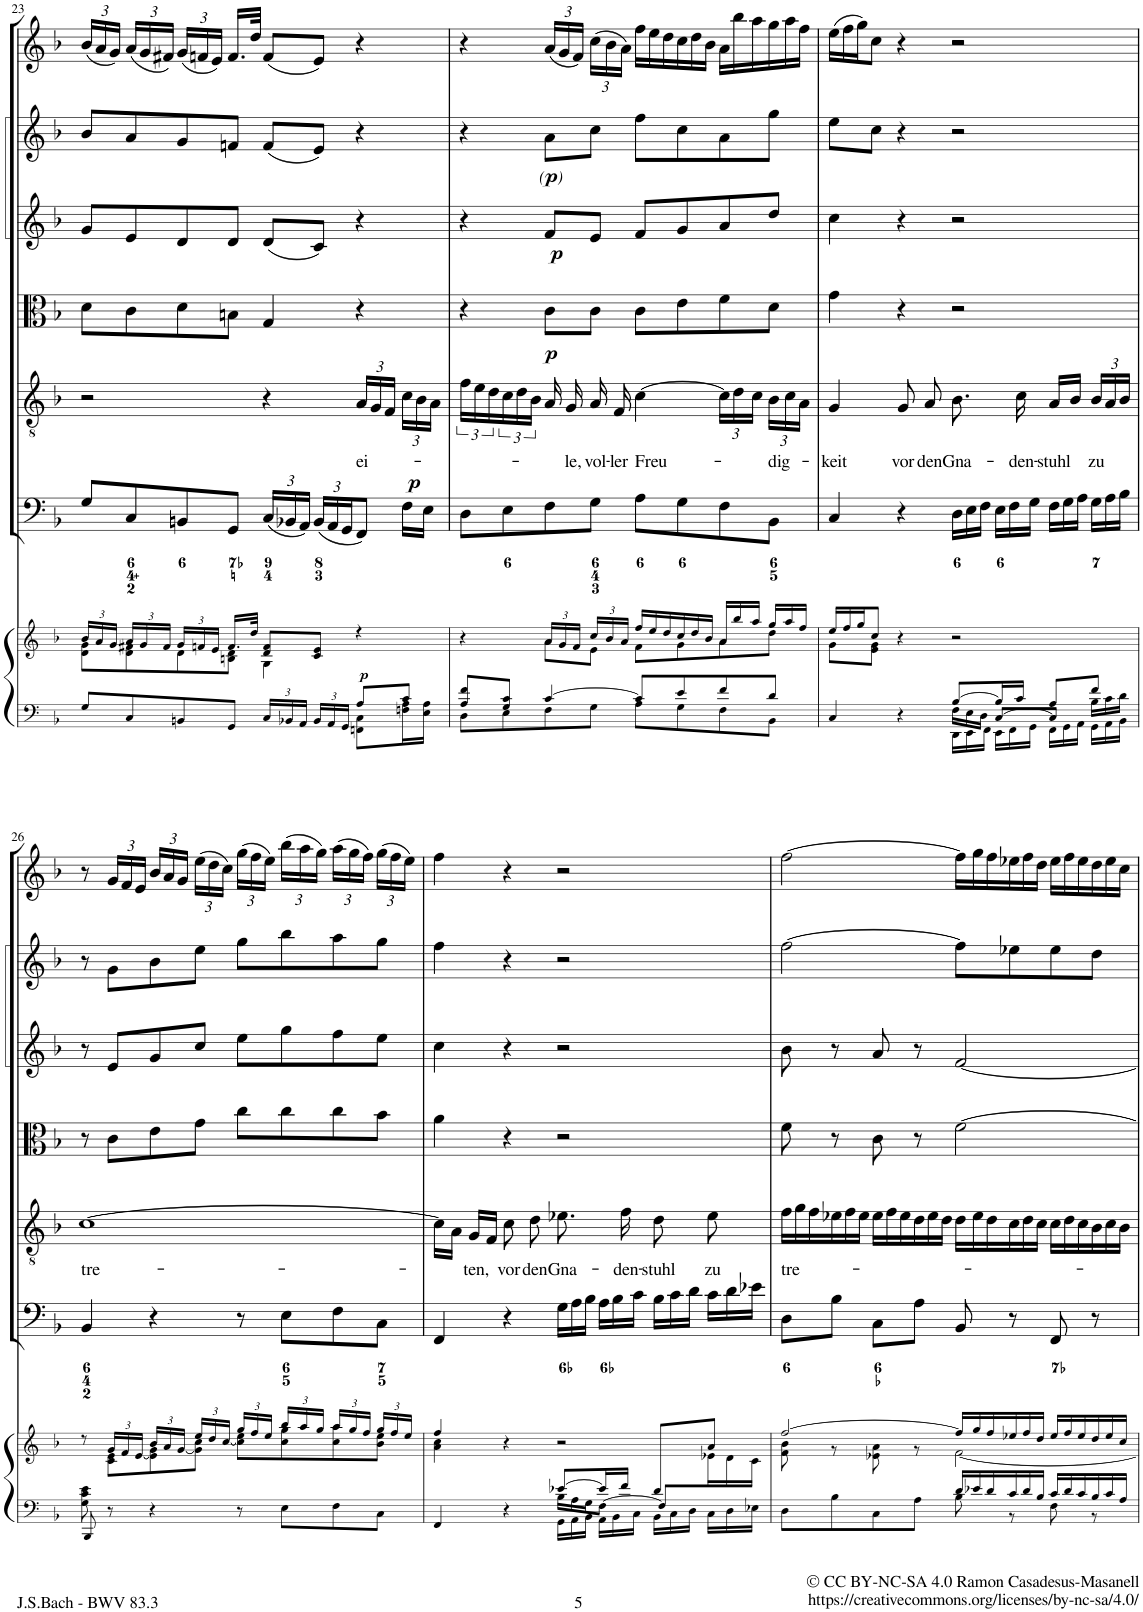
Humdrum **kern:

**kern	**kern	**dynam	**kern	**dynam	**kern	**text	**kern	**dynam	**kern	**dynam	**kern	**dynam	**kern
*part7	*part7	*part7	*part6	*part6	*part5	*part5	*part4	*part4	*part3	*part3	*part2	*part2	*part1
*staff8	*staff7	*staff7/8	*staff6	*staff6	*staff5	*staff5	*staff4	*staff4	*staff3	*staff3	*staff2	*staff2	*staff1
*I"Piano reduction	*	*	*I"Continuo	*	*I"Tenore	*	*I"Viola	*	*I"Violino II	*	*I"Violino I	*	*I"Violino Solo
*I'Pno	*	*	*	*	*	*	*	*	*	*	*	*	*I'Vln
!!LO:PB:g=z
*clefF4	*clefG2	*	*clefF4	*	*clefGv2	*	*clefC3	*	*clefG2	*	*clefG2	*	*clefG2
*k[b-]	*k[b-]	*	*k[b-]	*	*k[b-]	*	*k[b-]	*	*k[b-]	*	*k[b-]	*	*k[b-]
*M4/4	*M4/4	*	*M4/4	*	*M4/4	*	*M4/4	*	*M4/4	*	*M4/4	*	*M4/4
*met(c)	*met(c)	*	*met(c)	*	*met(c)	*	*met(c)	*	*met(c)	*	*met(c)	*	*met(c)
=23	=23	=23	=23	=23	=23	=23	=23	=23	=23	=23	=23	=23	=23
*^	*	*	*	*	*	*	*	*	*	*	*	*	*
*	*	*Xbrackettup	*	*	*	*	*	*	*	*	*	*	*	*Xbrackettup
*	*	*^	*	*	*	*	*	*	*	*	*	*	*	*
2.ryy	8G/L	24b-/LL	8d\ 8g\L	.	8G/L	.	2r	.	8d\L	.	8g/L	.	8b-/L	.	(24b-/LL
.	.	24a/	.	.	.	.	.	.	.	.	.	.	.	.	24a/
.	.	24g/JJ	.	.	.	.	.	.	.	.	.	.	.	.	24g/JJ)
.	8C/	24a/LL	8d\ 8f#X\	.	8C/	.	.	.	8c\	.	8e/	.	8a/	.	(24a/LL
.	.	24g/	.	.	.	.	.	.	.	.	.	.	.	.	24g/
.	.	24f#/JJ	.	.	.	.	.	.	.	.	.	.	.	.	24f#X/JJ)
.	8BBn/	24g/LL	8d\	.	8BBn/	.	.	.	8d\	.	8d/	.	8g/	.	(24g/LL
.	.	24fn/	.	.	.	.	.	.	.	.	.	.	.	.	24fn/
.	.	24e/JJ	.	.	.	.	.	.	.	.	.	.	.	.	24e/JJ)
.	8GG/J	16.f/LL	8Bn\ 8d\J	.	8GG/J	.	.	.	8Bn\J	.	8d/J	.	8fn/J	.	16.f/LL
.	.	32dd/JJk	.	.	.	.	.	.	.	.	.	.	.	.	32dd/JJk
*	*Xbrackettup	*	*	*	*Xbrackettup	*	*	*	*	*	*	*	*	*	*
.	24C/LL	8d/ 8f/L	4G\	.	(24C/LL	.	4r	.	4G/	.	(8d/L	.	(8f/L	.	(8f/L
.	24BB-X/	.	.	.	24BB-X/	.	.	.	.	.	.	.	.	.	.
.	24AA/JJ	.	.	.	24AA/JJ)	.	.	.	.	.	.	.	.	.	.
.	24BB-/LL	8c/ 8e/J	.	.	(24BB-/LL	.	.	.	.	.	8c/J)	.	8e/J)	.	8e/J)
.	24AA/	.	.	.	24AA/	.	.	.	.	.	.	.	.	.	.
.	24GG/JJ	.	.	.	24GG/J	.	.	.	.	.	.	.	.	.	.
*	*	*	*	*	*	*	*Xbrackettup	*	*	*	*	*	*	*	*
!	!	!	!	!LO:DY:b	!	!	!	!LO:LY:b	!	!	!	!	!	!	!
8A/L	8FFn\ 8C\L	4r	4ryy	p	8FF/J)	.	24A/LL	ei-	4r	.	4r	.	4r	.	4r
.	.	.	.	.	.	.	24G/	.	.	.	.	.	.	.	.
.	.	.	.	.	.	.	24F/JJ	.	.	.	.	.	.	.	.
!	!	!	!	!	!	!LO:DY:a	!	!	!	!	!	!	!	!	!
8c/J	16Fn\ 16A\L	.	.	.	16F\LL	p	24c\LL	.	.	.	.	.	.	.	.
.	.	.	.	.	.	.	24B-\	.	.	.	.	.	.	.	.
.	16E\ 16A\JJ	.	.	.	16E\JJ	.	.	.	.	.	.	.	.	.	.
.	.	.	.	.	.	.	24A\JJ	.	.	.	.	.	.	.	.
=24	=24	=24	=24	=24	=24	=24	=24	=24	=24	=24	=24	=24	=24	=24	=24
*	*	*	*	*	*	*	*brackettup	*	*	*	*	*	*	*	*
8A/ 8f/L	8D\L	4r	4ryy	.	8D\L	.	24f\LL	.	4r	.	4r	.	4r	.	4r
.	.	.	.	.	.	.	24e\	.	.	.	.	.	.	.	.
.	.	.	.	.	.	.	24d\	.	.	.	.	.	.	.	.
8G/ 8c/J	8E\	.	.	.	8E\	.	24c\	.	.	.	.	.	.	.	.
.	.	.	.	.	.	.	24d\	.	.	.	.	.	.	.	.
.	.	.	.	.	.	.	24B-\JJ	.	.	.	.	.	.	.	.
!	!	!	!	!	!	!	!	!	!	!LO:DY:b	!	!LO:DY:b	!	!LO:DY:b	!
!	!	!	!	!	!	!	!	!	!	!	!	!	!	!LO:DY:n=1:b	!
!	!	!	!	!	!	!	!	!	!	!	!	!	!	!LO:DY:n=2:b	!
[4c/	8F\	24a/LL	8a\L	.	8F\	.	16A/	.	8c\L	p	8f/L	p	8a\L	other-dynamics p other-dynamics	(24a/LL
.	.	24g/	.	.	.	.	.	.	.	.	.	.	.	.	24g/
!	!	!	!	!	!	!	!	!LO:LY:b	!	!	!	!	!	!	!
.	.	.	.	.	.	.	16G/	-le,	.	.	.	.	.	.	.
.	.	24f/JJ	.	.	.	.	.	.	.	.	.	.	.	.	24f/JJ)
!	!	!	!	!	!	!	!	!LO:LY:b	!	!	!	!	!	!	!
.	8G\J	24cc/LL	8e\J	.	8G\J	.	16A/	vol-	8c\J	.	8e/J	.	8cc\J	.	(24cc\LL
.	.	24b-/	.	.	.	.	.	.	.	.	.	.	.	.	24b-\
!	!	!	!	!	!	!	!	!LO:LY:b	!	!	!	!	!	!	!
.	.	.	.	.	.	.	16F/	-ler	.	.	.	.	.	.	.
.	.	24a/JJ	.	.	.	.	.	.	.	.	.	.	.	.	24a\JJ)
*	*	*brackettup	*	*	*	*	*	*	*	*	*	*	*	*	*
!	!	!	!	!	!	!	!	!LO:LY:b	!	!	!	!	!	!	!
*	*	*	*	*	*	*	*	*	*	*	*	*	*	*	*brackettup
8c/L]	8A\L	24ff/LL	8f\L	.	8A\L	.	[4c\	Freu-	8c\L	.	8f/L	.	8ff\L	.	24ff\LL
.	.	24ee/	.	.	.	.	.	.	.	.	.	.	.	.	24ee\
.	.	24dd/	.	.	.	.	.	.	.	.	.	.	.	.	24dd\
8e/	8G\	24cc/	8g\	.	8G\	.	.	.	8e\	.	8g/	.	8cc\	.	24cc\
.	.	24dd/	.	.	.	.	.	.	.	.	.	.	.	.	24dd\
.	.	24b-/JJ	.	.	.	.	.	.	.	.	.	.	.	.	24b-\JJ
*	*	*Xbrackettup	*	*	*	*	*Xbrackettup	*	*	*	*	*	*	*	*
8f/	8F\	24a/LL	8a\	.	8F\	.	24c\LL]	.	8f\	.	8a/	.	8a\	.	24a\LL
.	.	24bb-/	.	.	.	.	24d\	.	.	.	.	.	.	.	24bb-\
.	.	24aa/JJ	.	.	.	.	24c\JJ	.	.	.	.	.	.	.	24aa\
!	!	!	!	!	!	!	!	!LO:LY:b	!	!	!	!	!	!	!
8d/J	8BB-\J	24gg/LL	8dd\J	.	8BB-\J	.	24B-\LL	dig-	8d\J	.	8dd/J	.	8gg\J	.	24gg\
.	.	24aa/	.	.	.	.	24c\	.	.	.	.	.	.	.	24aa\
.	.	24ff/JJ	.	.	.	.	24A\JJ	.	.	.	.	.	.	.	24ff\JJ
=25	=25	=25	=25	=25	=25	=25	=25	=25	=25	=25	=25	=25	=25	=25	=25
*	*^	*	*	*	*	*	*	*	*	*	*	*	*	*	*
!	!	!	!	!	!	!	!	!	!LO:LY:b	!	!	!	!	!	!	!
*	*	*	*	*	*	*	*	*	*	*	*	*	*	*	*	*Xbrackettup
4C/	4ryy	4ryy	24ee/LL	8g\L	.	4C/	.	4G/	-keit	4g\	.	4cc\	.	8ee\L	.	(24ee\LL
.	.	.	24ff/	.	.	.	.	.	.	.	.	.	.	.	.	24ff\
.	.	.	24gg/J	.	.	.	.	.	.	.	.	.	.	.	.	24gg\J)
.	.	.	8cc/J	8e\ 8g\J	.	.	.	.	.	.	.	.	.	8cc\J	.	8cc\J
!	!	!	!	!	!	!	!	!	!LO:LY:b	!	!	!	!	!	!	!
4r	4ryy	4ryy	4r	2.ryy	.	4r	.	8G/	vor	4r	.	4r	.	4r	.	4r
!	!	!	!	!	!	!	!	!	!LO:LY:b	!	!	!	!	!	!	!
.	.	.	.	.	.	.	.	8A/	den	.	.	.	.	.	.	.
!	!	!	!	!	!	!	!	!	!LO:LY:b	!	!	!	!	!	!	!
[8B-/L	24DD\LL	24F\LL	2r	.	.	24D\LL	.	8.B-\	Gna-	2r	.	2r	.	2r	.	2r
.	24EE\	24E\	.	.	.	24E\	.	.	.	.	.	.	.	.	.	.
.	24FF\JJ	24D\JJ	.	.	.	24F\JJ	.	.	.	.	.	.	.	.	.	.
16B-/L]	24EE\LL	[8C/L	.	.	.	24E\LL	.	.	.	.	.	.	.	.	.	.
.	24FF\	.	.	.	.	24F\	.	.	.	.	.	.	.	.	.	.
!	!	!	!	!	!	!	!	!	!LO:LY:b	!	!	!	!	!	!	!
16c/JJ	.	.	.	.	.	.	.	16c\	-den-	.	.	.	.	.	.	.
.	24GG\JJ	.	.	.	.	24G\JJ	.	.	.	.	.	.	.	.	.	.
!	!	!	!	!	!	!	!	!	!LO:LY:b	!	!	!	!	!	!	!
8A/L	24FF\LL	8C/J]	.	.	.	24F\LL	.	16A/LL	-stuhl	.	.	.	.	.	.	.
.	24GG\	.	.	.	.	24G\	.	.	.	.	.	.	.	.	.	.
.	.	.	.	.	.	.	.	16B-/JJ	.	.	.	.	.	.	.	.
.	24AA\JJ	.	.	.	.	24A\JJ	.	.	.	.	.	.	.	.	.	.
!	!	!	!	!	!	!	!	!	!LO:LY:b	!	!	!	!	!	!	!
8f/J	24GG\LL	24B-\LL	.	.	.	24G\LL	.	24B-/LL	zu	.	.	.	.	.	.	.
.	24AA\	24c\	.	.	.	24A\	.	24A/	.	.	.	.	.	.	.	.
.	24BB-\JJ	24d\JJ	.	.	.	24B-\JJ	.	24B-/JJ	.	.	.	.	.	.	.	.
!!LO:LB:g=z
=26	=26	=26	=26	=26	=26	=26	=26	=26	=26	=26	=26	=26	=26	=26	=26	=26
!	!	!	!	!	!	!	!	!	!LO:LY:b	!	!	!	!	!	!	!
*	*v	*v	*	*	*	*	*	*	*	*	*	*	*	*	*	*
8G\ 8c\ 8e\	8BBB-/	8r	8ryy	.	4BB-/	.	[1c	tre-	8r	.	8r	.	8r	.	8r
2..ryy	8r	24g/LL	8c\ 8e\L	.	.	.	.	.	8c\L	.	8e/L	.	8g\L	.	24g/LL
.	.	24f/	.	.	.	.	.	.	.	.	.	.	.	.	24f/
.	.	[<24e/JJ	.	.	.	.	.	.	.	.	.	.	.	.	24e/JJ
.	4r	24b-/LL	8e\] 8g\	.	4r	.	.	.	8e\	.	8g/	.	8b-\	.	24b-/LL
.	.	24a/	.	.	.	.	.	.	.	.	.	.	.	.	24a/
.	.	[<24g/JJ	.	.	.	.	.	.	.	.	.	.	.	.	24g/JJ
.	.	24ee/LL	8g\] 8cc\J	.	.	.	.	.	8g\J	.	8cc/J	.	8ee\J	.	(24ee\LL
.	.	24dd/	.	.	.	.	.	.	.	.	.	.	.	.	24dd\
.	.	[<24cc/JJ	.	.	.	.	.	.	.	.	.	.	.	.	24cc\JJ)
.	8r	24gg/LL	8cc\] 8ee\L	.	8r	.	.	.	8cc\L	.	8ee\L	.	8gg\L	.	(24gg\LL
.	.	24ff/	.	.	.	.	.	.	.	.	.	.	.	.	24ff\
.	.	24ee/JJ	.	.	.	.	.	.	.	.	.	.	.	.	24ee\JJ)
.	8E\L	24bb-/LL	8cc\ 8gg\	.	8E\L	.	.	.	8cc\	.	8gg\	.	8bb-\	.	(24bb-\LL
.	.	24aa/	.	.	.	.	.	.	.	.	.	.	.	.	24aa\
.	.	24gg/JJ	.	.	.	.	.	.	.	.	.	.	.	.	24gg\JJ)
.	8F\	24aa/LL	8cc\ 8aa\	.	8F\	.	.	.	8cc\	.	8ff\	.	8aa\	.	(24aa\LL
.	.	24gg/	.	.	.	.	.	.	.	.	.	.	.	.	24gg\
.	.	24ff/JJ	.	.	.	.	.	.	.	.	.	.	.	.	24ff\JJ)
.	8C\J	24gg/LL	8b-\ 8ee\J	.	8C\J	.	.	.	8b-\J	.	8ee\J	.	8gg\J	.	(24gg\LL
.	.	24ff/	.	.	.	.	.	.	.	.	.	.	.	.	24ff\
.	.	24ee/JJ	.	.	.	.	.	.	.	.	.	.	.	.	24ee\JJ)
=27	=27	=27	=27	=27	=27	=27	=27	=27	=27	=27	=27	=27	=27	=27	=27
*	*^	*^	*^	*	*	*	*	*	*	*	*	*	*	*	*
4FF/	4ryy	2ryy	4ff/	4a\ 4cc\	2..ryy	2..ryy	.	4FF/	.	16c\LL]	.	4a\	.	4cc\	.	4ff\	.	4ff\
.	.	.	.	.	.	.	.	.	.	16A\JJ	.	.	.	.	.	.	.	.
!	!	!	!	!	!	!	!	!	!	!	!LO:LY:b	!	!	!	!	!	!	!
.	.	.	.	.	.	.	.	.	.	16G/LL	-ten,	.	.	.	.	.	.	.
.	.	.	.	.	.	.	.	.	.	16F/JJ	.	.	.	.	.	.	.	.
!	!	!	!	!	!	!	!	!	!	!	!LO:LY:b	!	!	!	!	!	!	!
4r	4ryy	.	4r	4ryy	.	.	.	4r	.	8c\	vor	4r	.	4r	.	4r	.	4r
!	!	!	!	!	!	!	!	!	!	!	!LO:LY:b	!	!	!	!	!	!	!
.	.	.	.	.	.	.	.	.	.	8d\	den	.	.	.	.	.	.	.
!	!	!	!	!	!	!	!	!	!	!	!LO:LY:b	!	!	!	!	!	!	!
[8e-X/L	24GG\LL	24B-\LL	2r	2ryy	.	.	.	24G\LL	.	8.e-X\	Gna-	2r	.	2r	.	2r	.	2r
.	24AA\	24A\	.	.	.	.	.	24A\	.	.	.	.	.	.	.	.	.	.
.	24BB-\JJ	24G\J	.	.	.	.	.	24B-\JJ	.	.	.	.	.	.	.	.	.	.
16e-/L]	24AA\LL	[>8F\J	.	.	.	.	.	24A\LL	.	.	.	.	.	.	.	.	.	.
.	24BB-\	.	.	.	.	.	.	24B-\	.	.	.	.	.	.	.	.	.	.
!	!	!	!	!	!	!	!	!	!	!	!LO:LY:b	!	!	!	!	!	!	!
16f/JJ	.	.	.	.	.	.	.	.	.	16f\	-den-	.	.	.	.	.	.	.
.	24C\JJ	.	.	.	.	.	.	24c\JJ	.	.	.	.	.	.	.	.	.	.
!	!	!	!	!	!	!	!	!	!	!	!LO:LY:b	!	!	!	!	!	!	!
8d/L	24BB-\LL	8F/L]	.	.	.	.	.	24B-\LL	.	8d\	-stuhl	.	.	.	.	.	.	.
.	24C\	.	.	.	.	.	.	24c\	.	.	.	.	.	.	.	.	.	.
.	24D\JJ	.	.	.	.	.	.	24d\JJ	.	.	.	.	.	.	.	.	.	.
!	!	!	!	!	!	!	!	!	!	!	!LO:LY:b	!	!	!	!	!	!	!
8ryy	24C\LL	8ryy	.	.	8a/J	24e-X\L	.	24c\LL	.	8e-\	zu	.	.	.	.	.	.	.
.	24D\	.	.	.	.	24d\	.	24d\	.	.	.	.	.	.	.	.	.	.
.	24E-X\JJ	.	.	.	.	24c\JJ	.	24e-X\JJ	.	.	.	.	.	.	.	.	.	.
*	*v	*v	*	*	*	*	*	*	*	*	*	*	*	*	*	*	*	*
*	*	*	*v	*v	*v	*	*	*	*	*	*	*	*	*	*	*	*
=28	=28	=28	=28	=28	=28	=28	=28	=28	=28	=28	=28	=28	=28	=28	=28
*	*	*	*	*	*	*	*brackettup	*	*	*	*	*	*	*	*
*	*	*^	*^	*	*	*	*	*	*	*	*	*	*	*	*
!	!	!	!	!	!	!	!	!	!	!LO:LY:b	!	!	!	!	!	!	!
*	*	*	*v	*v	*v	*	*	*	*	*	*	*	*	*	*	*	*
2ryy	8D\L	[2ff/	8f\ 8b-\	.	8D\L	.	24f\LL	tre-	8f\	.	8b-\	.	[2ff\	.	[2ff\
.	.	.	.	.	.	.	24g\	.	.	.	.	.	.	.	.
.	.	.	.	.	.	.	24f\	.	.	.	.	.	.	.	.
.	8B-\	.	8r	.	8B-\J	.	24e-X\	.	8r	.	8r	.	.	.	.
.	.	.	.	.	.	.	24f\	.	.	.	.	.	.	.	.
.	.	.	.	.	.	.	24e-\JJ	.	.	.	.	.	.	.	.
.	8C\	.	8e-X\ 8a\	.	8C\L	.	24e-\LL	.	8c\	.	8a/	.	.	.	.
.	.	.	.	.	.	.	24f\	.	.	.	.	.	.	.	.
.	.	.	.	.	.	.	24e-\	.	.	.	.	.	.	.	.
.	8A\J	.	8r	.	8A\J	.	24d\	.	8r	.	8r	.	.	.	.
.	.	.	.	.	.	.	24e-\	.	.	.	.	.	.	.	.
.	.	.	.	.	.	.	24d\JJ	.	.	.	.	.	.	.	.
24d/LL	8B-\	24ff/LL]	[2f\	.	8BB-/	.	24d\LL	.	[2f\	.	[2f/	.	8ff\L]	.	24ff\LL]
24e-X/	.	24gg/	.	.	.	.	24e-\	.	.	.	.	.	.	.	24gg\
24d/	.	24ff/	.	.	.	.	24d\	.	.	.	.	.	.	.	24ff\
*	*	*brackettup	*	*	*	*	*	*	*	*	*	*	*	*	*brackettup
24c/	8r	24ee-X/	.	.	8r	.	24c\	.	.	.	.	.	8ee-X\	.	24ee-X\
24d/	.	24ff/	.	.	.	.	24d\	.	.	.	.	.	.	.	24ff\
24B-/JJ	.	24dd/JJ	.	.	.	.	24c\JJ	.	.	.	.	.	.	.	24dd\JJ
24c/LL	8F\	24ee-/LL	.	.	8FF/	.	24c\LL	.	.	.	.	.	8ee-\	.	24ee-\LL
24d/	.	24ff/	.	.	.	.	24d\	.	.	.	.	.	.	.	24ff\
24c/	.	24ee-/	.	.	.	.	24c\	.	.	.	.	.	.	.	24ee-\
24B-/	8r	24dd/	.	.	8r	.	24B-\	.	.	.	.	.	8dd\J	.	24dd\
24c/	.	24ee-/	.	.	.	.	24c\	.	.	.	.	.	.	.	24ee-\
24A/JJ	.	24cc/JJ	.	.	.	.	24B-\JJ	.	.	.	.	.	.	.	24cc\JJ
*v	*v	*	*	*	*	*	*	*	*	*	*	*	*	*	*
*	*v	*v	*	*	*	*	*	*	*	*	*	*	*	*
=	=	=	=	=	=	=	=	=	=	=	=	=	=
*-	*-	*-	*-	*-	*-	*-	*-	*-	*-	*-	*-	*-	*-
